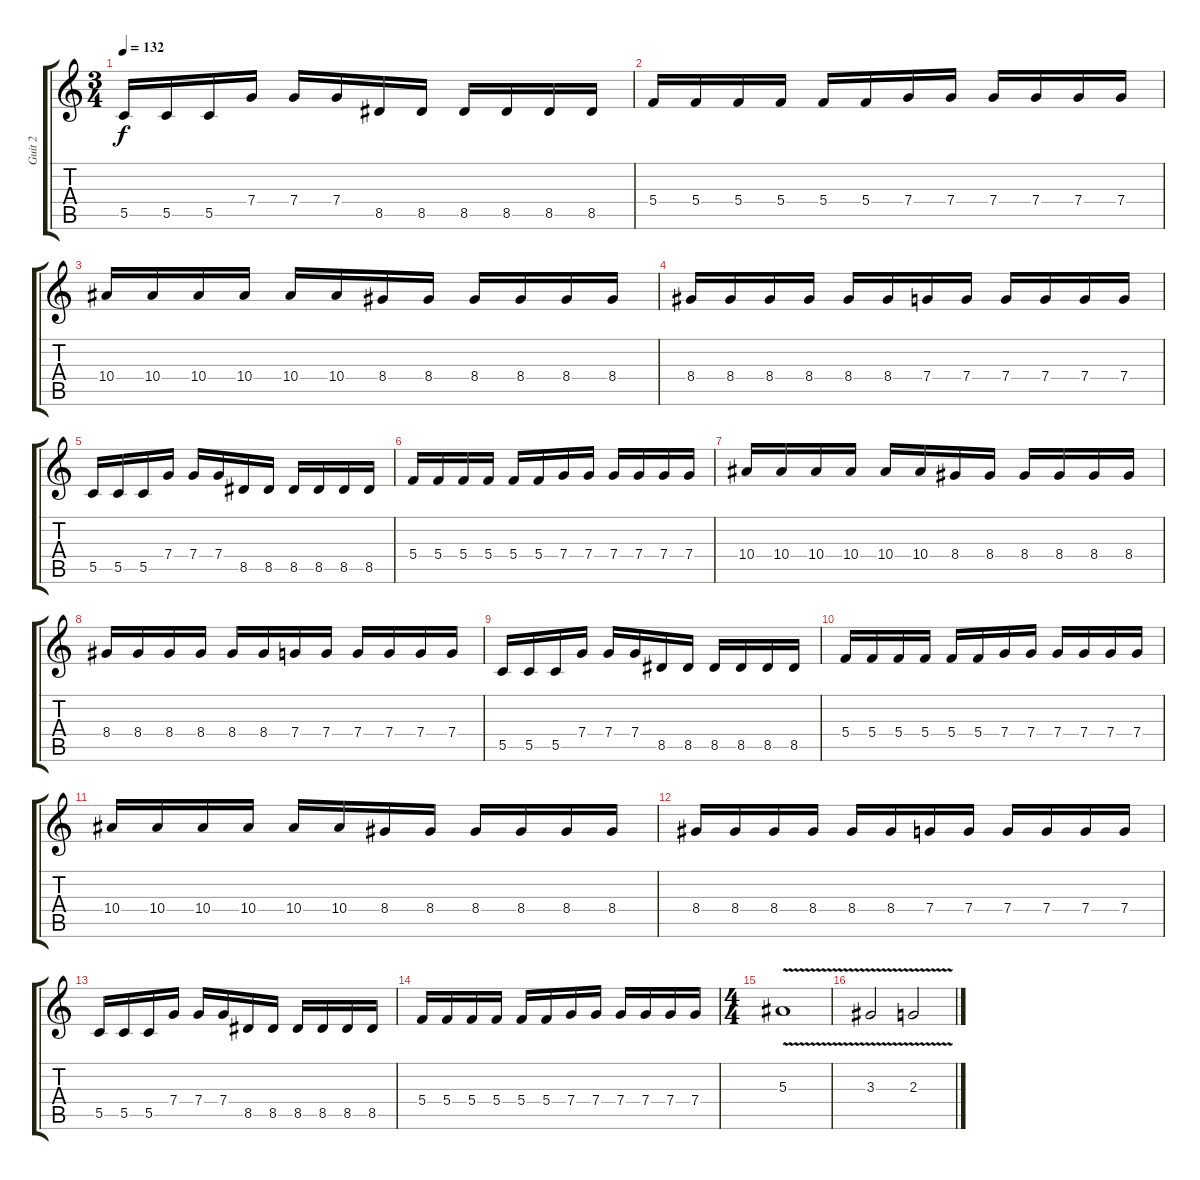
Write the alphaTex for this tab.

\track ("Guit 2" "Guit 2") {instrument distortionguitar}
\staff {score tabs}
\tuning (D4 A3 F3 C3 G2 C2) {hide}
\ts (3 4)
\tempo 132
\clef g2
\ks c
5.5.16{dy f} 5.5.16 5.5.16 7.4.16 7.4.16 7.4.16 8.5.16 8.5.16 8.5.16 8.5.16 8.5.16 8.5.16 |
5.4.16 5.4.16 5.4.16 5.4.16 5.4.16 5.4.16 7.4.16 7.4.16 7.4.16 7.4.16 7.4.16 7.4.16 |
10.4.16 10.4.16 10.4.16 10.4.16 10.4.16 10.4.16 8.4.16 8.4.16 8.4.16 8.4.16 8.4.16 8.4.16 |
8.4.16 8.4.16 8.4.16 8.4.16 8.4.16 8.4.16 7.4.16 7.4.16 7.4.16 7.4.16 7.4.16 7.4.16 |
5.5.16 5.5.16 5.5.16 7.4.16 7.4.16 7.4.16 8.5.16 8.5.16 8.5.16 8.5.16 8.5.16 8.5.16 |
5.4.16 5.4.16 5.4.16 5.4.16 5.4.16 5.4.16 7.4.16 7.4.16 7.4.16 7.4.16 7.4.16 7.4.16 |
10.4.16 10.4.16 10.4.16 10.4.16 10.4.16 10.4.16 8.4.16 8.4.16 8.4.16 8.4.16 8.4.16 8.4.16 |
8.4.16 8.4.16 8.4.16 8.4.16 8.4.16 8.4.16 7.4.16 7.4.16 7.4.16 7.4.16 7.4.16 7.4.16 |
5.5.16 5.5.16 5.5.16 7.4.16 7.4.16 7.4.16 8.5.16 8.5.16 8.5.16 8.5.16 8.5.16 8.5.16 |
5.4.16 5.4.16 5.4.16 5.4.16 5.4.16 5.4.16 7.4.16 7.4.16 7.4.16 7.4.16 7.4.16 7.4.16 |
10.4.16 10.4.16 10.4.16 10.4.16 10.4.16 10.4.16 8.4.16 8.4.16 8.4.16 8.4.16 8.4.16 8.4.16 |
8.4.16 8.4.16 8.4.16 8.4.16 8.4.16 8.4.16 7.4.16 7.4.16 7.4.16 7.4.16 7.4.16 7.4.16 |
5.5.16 5.5.16 5.5.16 7.4.16 7.4.16 7.4.16 8.5.16 8.5.16 8.5.16 8.5.16 8.5.16 8.5.16 |
5.4.16 5.4.16 5.4.16 5.4.16 5.4.16 5.4.16 7.4.16 7.4.16 7.4.16 7.4.16 7.4.16 7.4.16 |
\ts (4 4)
5.3{v}.1 |
3.3{v}.2 2.3{v}.2
